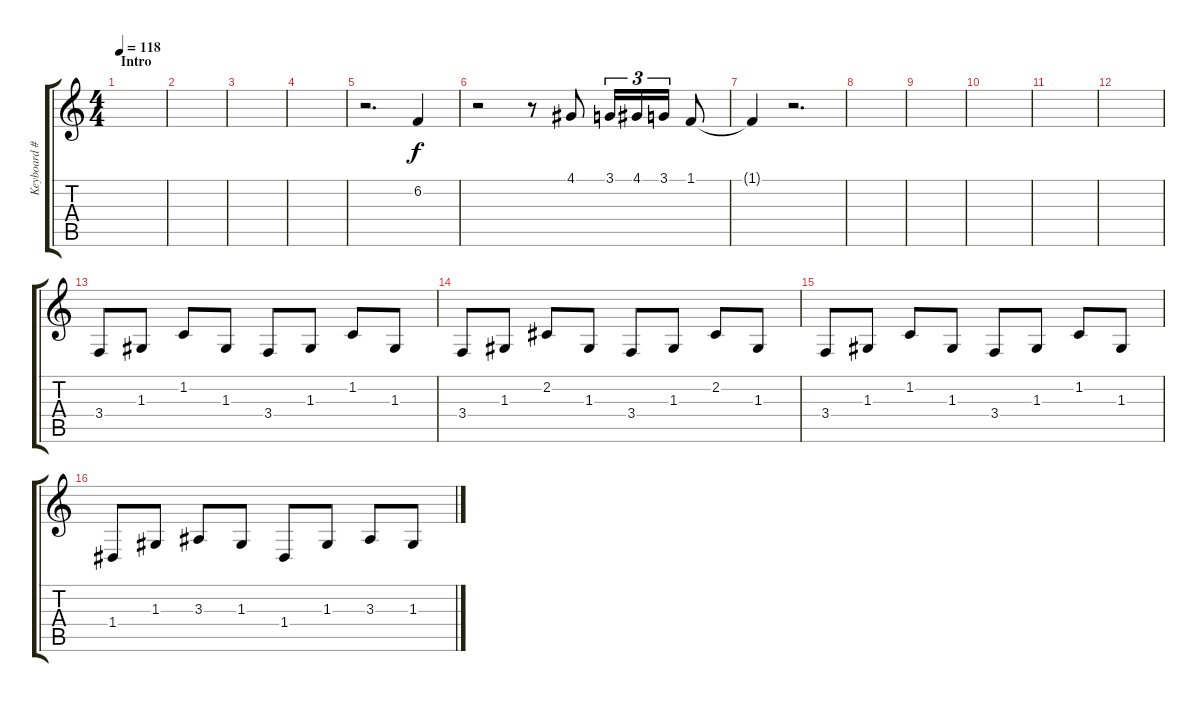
\track ("Keyboard #2" "Keyboard #") {instrument acousticgrandpiano}
\staff {score tabs}
\tuning (E4 B3 G3 D3 A2 E2) {hide}
\ts (4 4)
\section ("" "Intro")
\tempo 118
\clef g2
\ks c
|
|
|
|
r.2{d} 6.2.4 |
r.2 r.8 4.1.8 3.1.16{tu (3 2)} 4.1.16{tu (3 2)} 3.1.16{tu (3 2)} 1.1.8 |
1.1{t}.4 r.2{d} |
|
|
|
|
|
3.4.8 1.3.8 1.2.8 1.3.8 3.4.8 1.3.8 1.2.8 1.3.8 |
3.4.8 1.3.8 2.2.8 1.3.8 3.4.8 1.3.8 2.2.8 1.3.8 |
3.4.8 1.3.8 1.2.8 1.3.8 3.4.8 1.3.8 1.2.8 1.3.8 |
1.4.8 1.3.8 3.3.8 1.3.8 1.4.8 1.3.8 3.3.8 1.3.8
